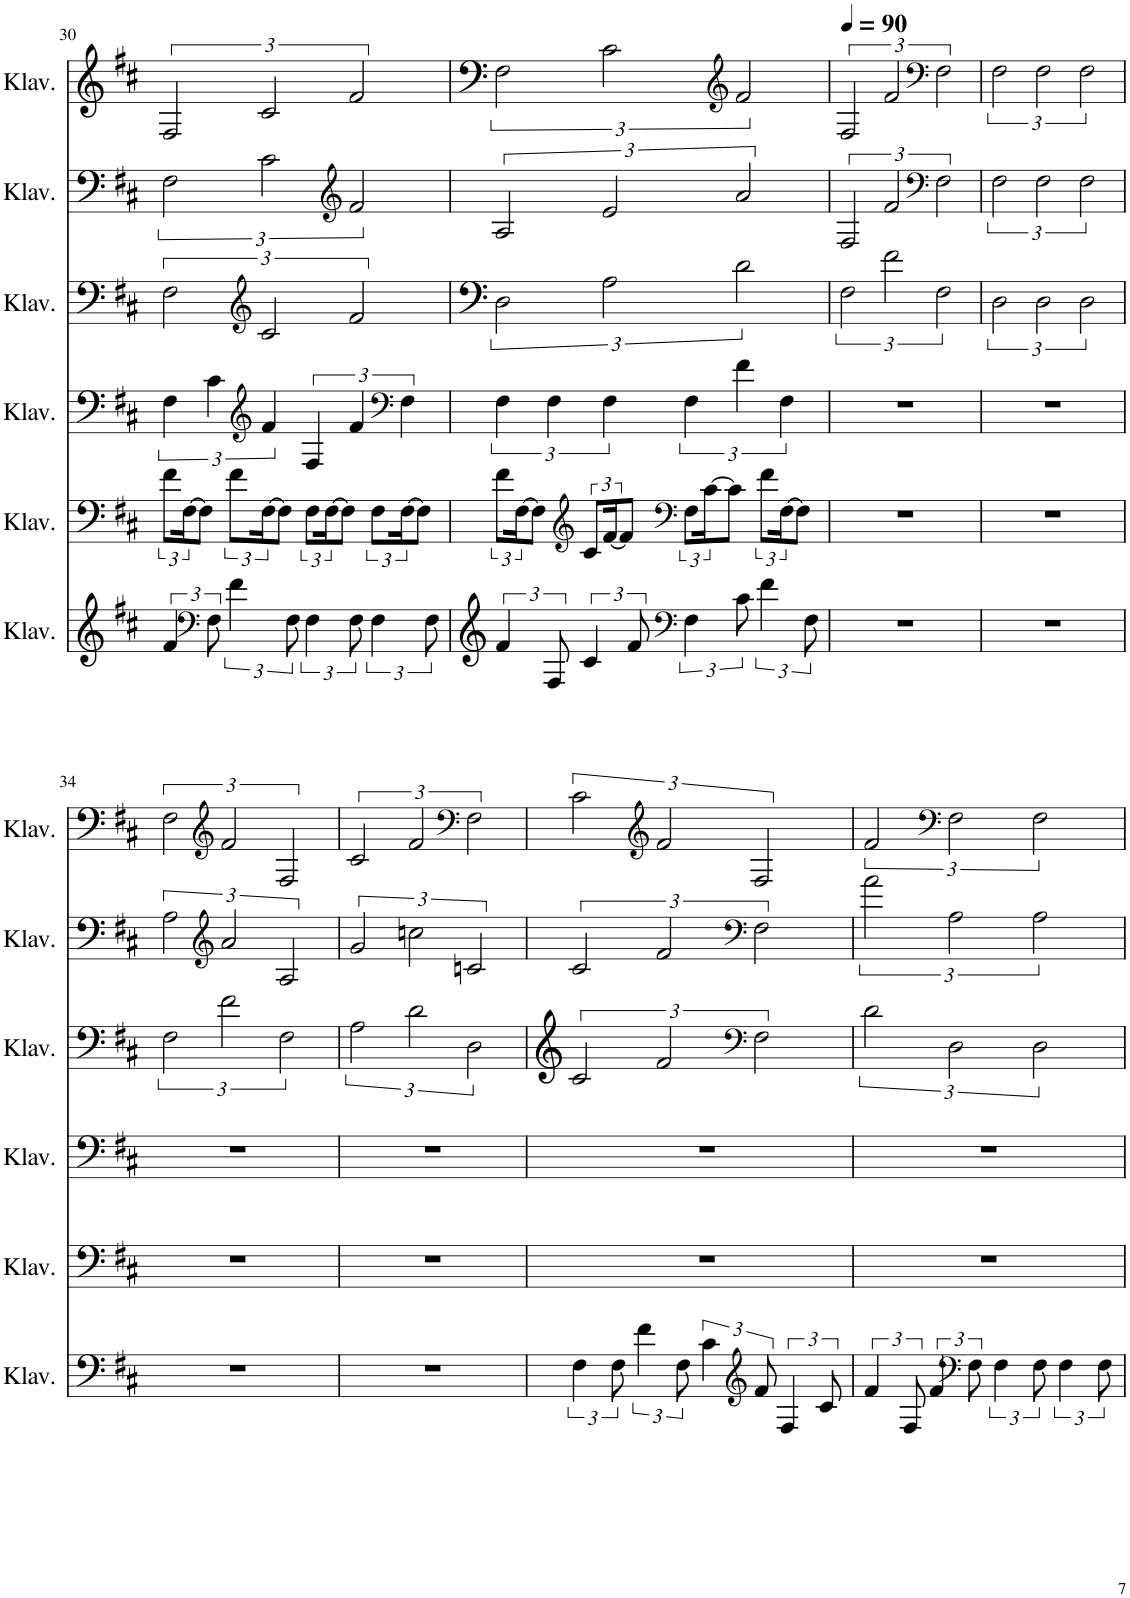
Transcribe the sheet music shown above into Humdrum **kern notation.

**kern	**kern	**kern	**kern	**kern	**kern
*part6	*part5	*part4	*part3	*part2	*part1
*staff6	*staff5	*staff4	*staff3	*staff2	*staff1
*I"Klavier	*I"Klavier	*I"Klavier	*I"Klavier	*I"Klavier	*I"Klavier
*I'Klav.	*I'Klav.	*I'Klav.	*I'Klav.	*I'Klav.	*I'Klav.
!!LO:PB:g=z
*clefG2	*clefF4	*clefG2	*clefF4	*clefF4	*clefG2
*k[f#c#]	*k[f#c#]	*k[f#c#]	*k[f#c#]	*k[f#c#]	*k[f#c#]
*M4/4	*M4/4	*M4/4	*M4/4	*M4/4	*M4/4
=30	=30	=30	=30	=30	=30
6f#/	12f#\L	6F#\	3F#\	3F#\	3F#/
.	[24F#\K	.	.	.	.
.	8F#\J]	.	.	.	.
*clefF4	*	*	*	*	*
12F#\	.	6c#\	.	.	.
6f#\	12f#\L	.	.	.	.
*	*	*clefG2	*clefG2	*	*
.	[24F#\K	6f#/	3c#/	3c#\	3c#/
.	8F#\J]	.	.	.	.
12F#\	.	.	.	.	.
6F#\	12F#\L	6F#/	.	.	.
.	[24F#\K	.	.	.	.
.	8F#\J]	.	.	.	.
*	*	*	*	*clefG2	*
12F#\	.	6f#/	3f#/	3f#/	3f#/
6F#\	12F#\L	.	.	.	.
*	*	*clefF4	*	*	*
.	[24F#\K	6F#\	.	.	.
.	8F#\J]	.	.	.	.
12F#\	.	.	.	.	.
=31	=31	=31	=31	=31	=31
6f#/	12f#\L	6F#\	3D\	3A/	3F#\
.	[24F#\K	.	.	.	.
.	8F#\J]	.	.	.	.
12F#/	.	6F#\	.	.	.
*	*clefG2	*	*	*	*
6c#/	12c#/L	.	.	.	.
.	[24f#/K	6F#\	3A\	3e/	3c#\
.	8f#/J]	.	.	.	.
12f#/	.	.	.	.	.
*clefF4	*clefF4	*	*	*	*
6F#\	12F#\L	6F#\	.	.	.
.	[24c#\K	.	.	.	.
.	8c#\J]	.	.	.	.
*	*	*	*	*	*clefG2
12c#\	.	6f#\	3d\	3a/	3f#/
6f#\	12f#\L	.	.	.	.
.	[24F#\K	6F#\	.	.	.
.	8F#\J]	.	.	.	.
12F#\	.	.	.	.	.
=32	=32	=32	=32	=32	=32
*	*	*	*	*	*MM90
1r	1r	1r	3F#\	3F#/	3F#/
.	.	.	3f#\	3f#/	3f#/
*	*	*	*	*clefF4	*clefF4
.	.	.	3F#\	3F#\	3F#\
=33	=33	=33	=33	=33	=33
1r	1r	1r	3D\	3F#\	3F#\
.	.	.	3D\	3F#\	3F#\
.	.	.	3D\	3F#\	3F#\
!!LO:LB:g=z
=34	=34	=34	=34	=34	=34
1r	1r	1r	3F#\	3A\	3F#\
*	*	*	*	*clefG2	*clefG2
.	.	.	3f#\	3a/	3f#/
.	.	.	3F#\	3A/	3F#/
=35	=35	=35	=35	=35	=35
1r	1r	1r	3A\	3g/	3c#/
.	.	.	3d\	3ccn\	3f#/
*	*	*	*	*	*clefF4
.	.	.	3D\	3cn/	3F#\
=36	=36	=36	=36	=36	=36
6F#\	1r	1r	3c#/	3c#/	3c#\
12F#\	.	.	.	.	.
6f#\	.	.	.	.	.
*	*	*	*	*	*clefG2
.	.	.	3f#/	3f#/	3f#/
12F#\	.	.	.	.	.
6c#\	.	.	.	.	.
*clefG2	*	*	*clefF4	*clefF4	*
12f#/	.	.	3F#\	3F#\	3F#/
6F#/	.	.	.	.	.
12c#/	.	.	.	.	.
=37	=37	=37	=37	=37	=37
6f#/	1r	1r	3d\	3a\	3f#/
12F#/	.	.	.	.	.
6f#/	.	.	.	.	.
*	*	*	*	*	*clefF4
.	.	.	3D\	3A\	3F#\
*clefF4	*	*	*	*	*
12F#\	.	.	.	.	.
6F#\	.	.	.	.	.
12F#\	.	.	3D\	3A\	3F#\
6F#\	.	.	.	.	.
12F#\	.	.	.	.	.
=	=	=	=	=	=
*-	*-	*-	*-	*-	*-
